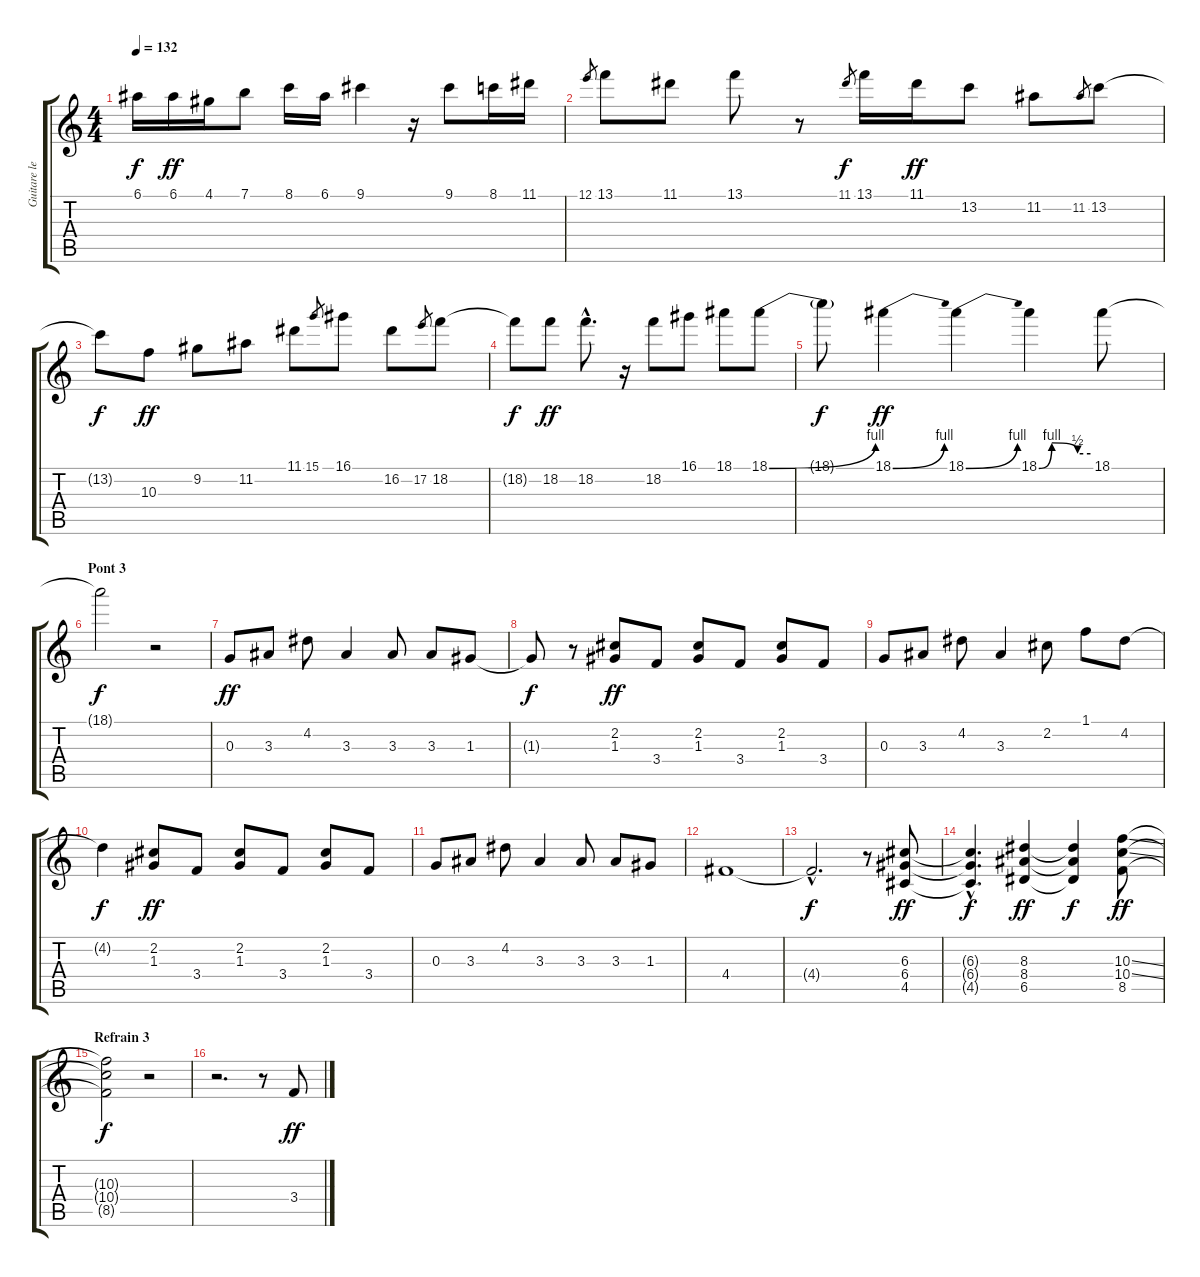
\track ("Guitare lead" "Guitare le") {instrument distortionguitar}
\staff {score tabs}
\tuning (E4 B3 G3 D3 A2 E2) {hide}
\ts (4 4)
\tempo 132
\clef g2
\ks c
6.1{t}.16{dy f} 6.1.16{dy ff} 4.1.16 7.1.8 8.1.16 6.1.16 9.1.4 r.16 9.1.8 8.1.16 11.1.16 |
12.1.8{gr} 13.1.8 11.1.8 13.1.8 r.8 11.1.8{gr dy f} 13.1.16 11.1.16{dy ff} 13.2.8 11.2.8 11.2.8{gr} 13.2.8 |
13.2{t}.8{dy f} 10.3.8{dy ff} 9.2.8 11.2.8 11.1.8 15.1.8{gr} 16.1.8 16.2.8 17.2.8{gr} 18.2.8 |
18.2{t}.8{dy f} 18.2.8{dy ff} 18.2{hac}.8{d} r.16 18.2.8 16.1.8 18.1.8 18.1{be (bend 0 0 60 4)}.8 |
18.1{t}.8{dy f} 18.1{be (bend 0 0 60 4)}.4{dy ff} 18.1{be (bend 0 0 60 4)}.4 18.1{be (custom 0 0 15 4 45 2 60 2)}.4 18.1.8 |
\section ("" "Pont 3")
18.1{t}.2{dy f} r.2 |
0.3.8{dy ff} 3.3.8 4.2.8 3.3.4 3.3.8 3.3.8 1.3.8 |
1.3{t}.8{dy f} r.8 (2.2 1.3).8{dy ff} 3.4.8 (2.2 1.3).8 3.4.8 (2.2 1.3).8 3.4.8 |
0.3.8 3.3.8 4.2.8 3.3.4 2.2.8 1.1.8 4.2.8 |
4.2{t}.4{dy f} (2.2 1.3).8{dy ff} 3.4.8 (2.2 1.3).8 3.4.8 (2.2 1.3).8 3.4.8 |
0.3.8 3.3.8 4.2.8 3.3.4 3.3.8 3.3.8 1.3.8 |
4.4.1 |
4.4{hac t}.2{d dy f} r.8 (6.3 6.4 4.5).8{dy ff} |
(6.3{hac t} 6.4{hac t} 4.5{hac t}).4{d dy f} (8.3 8.4 6.5).4{dy ff} (8.3{t} 8.4{t} 6.5{t}).4{dy f} (10.3{ss} 10.4{ss} 8.5).8{dy ff} |
\section ("" "Refrain 3")
(10.3{t} 10.4{t} 8.5{t}).2{dy f} r.2 |
r.2{d} r.8 3.4.8{dy ff}
